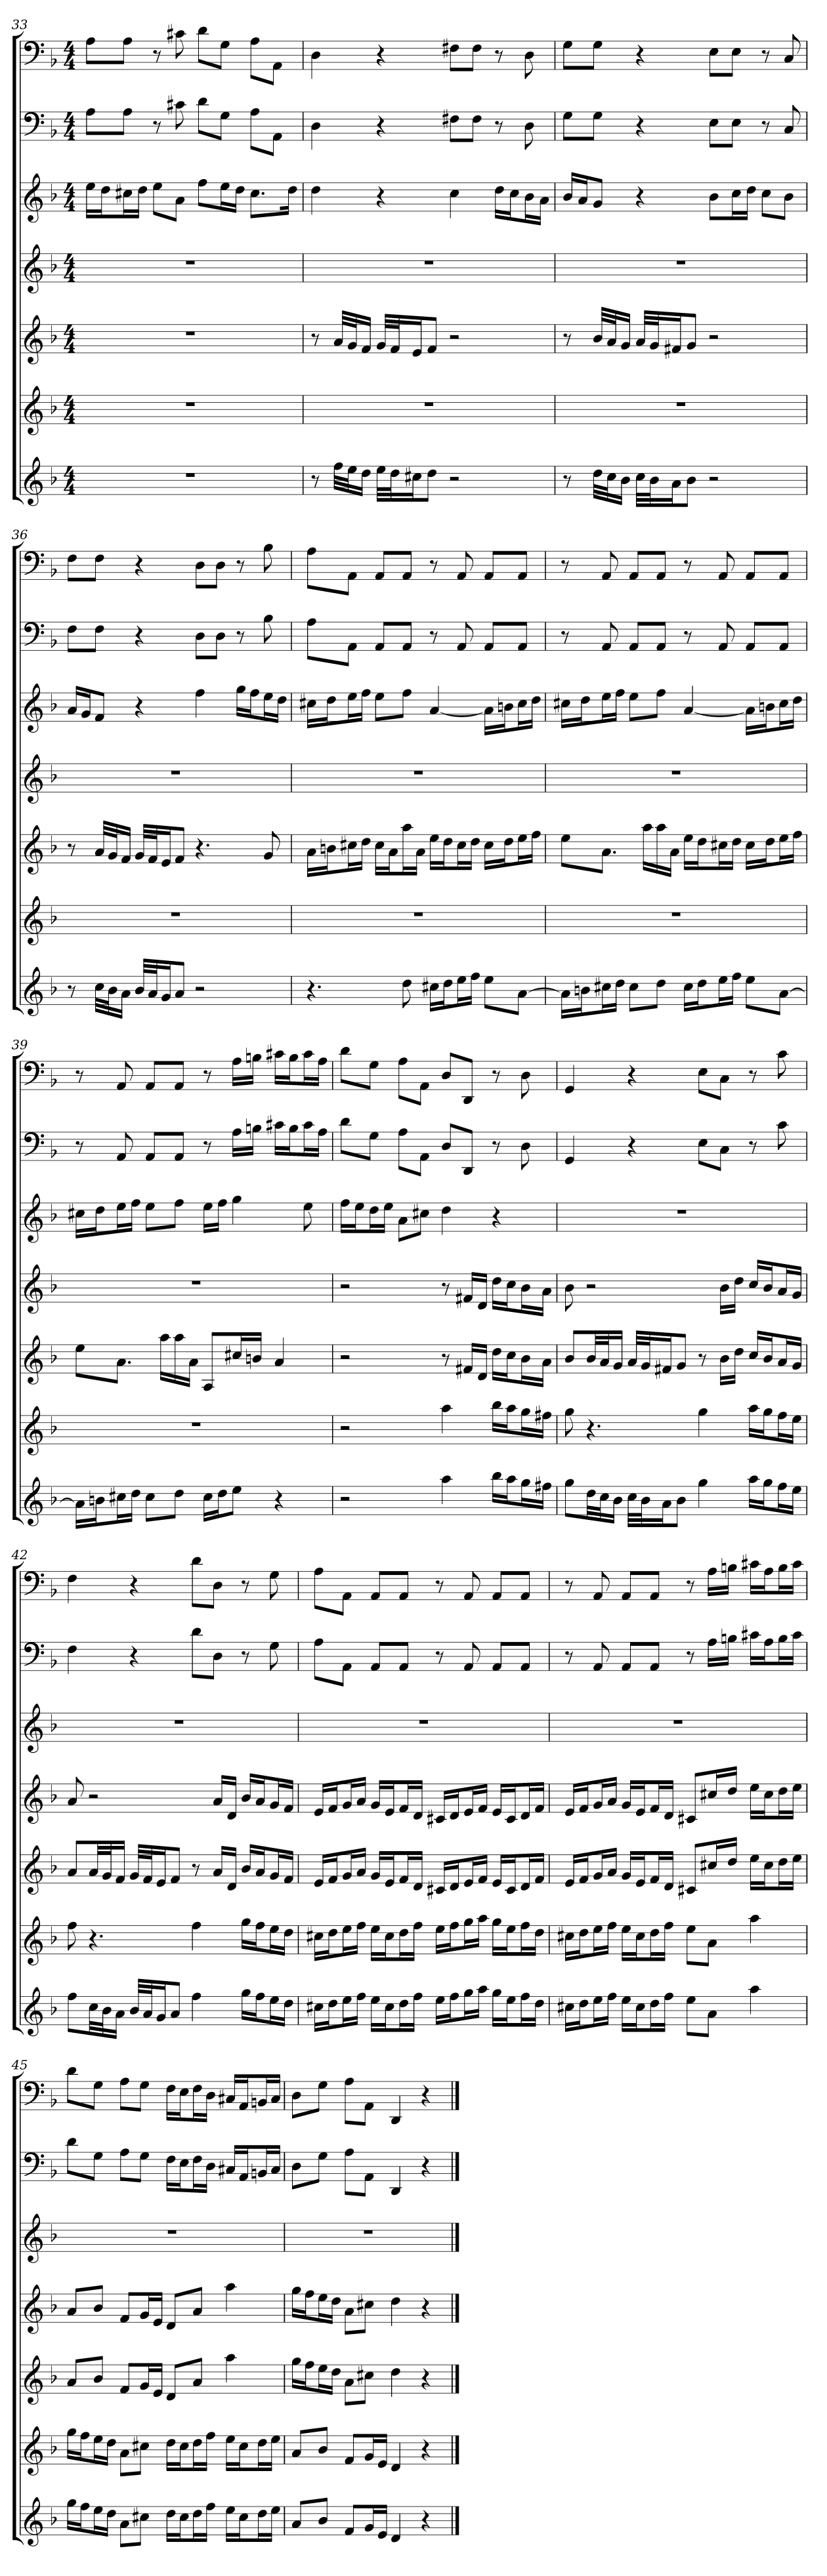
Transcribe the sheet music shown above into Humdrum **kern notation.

**kern	**kern	**kern	**kern	**kern	**kern	**kern
*part7	*part6	*part5	*part4	*part3	*part2	*part1
*staff7	*staff6	*staff5	*staff4	*staff3	*staff2	*staff1
*k[b-]	*k[b-]	*k[b-]	*k[b-]	*k[b-]	*k[b-]	*k[b-]
*d:	*d:	*d:	*d:	*d:	*d:	*d:
*M4/4	*M4/4	*M4/4	*M4/4	*M4/4	*M4/4	*M4/4
=33	=33	=33	=33	=33	=33	=33
1r	1r	1r	1r	16eeLL	8AL	8AL
.	.	.	.	16ddJ	.	.
.	.	.	.	16cc#XL	8AJ	8AJ
.	.	.	.	16ddJJ	.	.
.	.	.	.	8eeL	8r	8r
.	.	.	.	8aJ	8c#X	8c#X
.	.	.	.	8ffL	8dL	8dL
.	.	.	.	16eeL	8GJ	8GJ
.	.	.	.	16ddJJ	.	.
.	.	.	.	8.cc#L	8AL	8AL
.	.	.	.	.	8AAJ	8AAJ
.	.	.	.	16ddJk	.	.
=34	=34	=34	=34	=34	=34	=34
8r	1r	8r	1r	4dd	4D	4D
32ffLLL	.	32aLLL	.	.	.	.
32eeJ	.	32gJ	.	.	.	.
16ddJJ	.	16fJJ	.	.	.	.
32eeLLL	.	32gLLL	.	4r	4r	4r
32ddJ	.	32fJ	.	.	.	.
16cc#XJ	.	16eJ	.	.	.	.
8ddJ	.	8fJ	.	.	.	.
2r	.	2r	.	4cc	8F#XL	8F#XL
.	.	.	.	.	8F#J	8F#J
.	.	.	.	16ddLL	8r	8r
.	.	.	.	16ccJ	.	.
.	.	.	.	16b-L	8D	8D
.	.	.	.	16aJJ	.	.
=35	=35	=35	=35	=35	=35	=35
8r	1r	8r	1r	16b-LL	8GL	8GL
.	.	.	.	16aJ	.	.
32ddLLL	.	32b-LLL	.	8gJ	8GJ	8GJ
32ccJ	.	32aJ	.	.	.	.
16b-JJ	.	16gJJ	.	.	.	.
32ccLLL	.	32aLLL	.	4r	4r	4r
32b-J	.	32gJ	.	.	.	.
16aJ	.	16f#XJ	.	.	.	.
8b-J	.	8gJ	.	.	.	.
2r	.	2r	.	8b-L	8EL	8EL
.	.	.	.	16ccL	8EJ	8EJ
.	.	.	.	16ddJJ	.	.
.	.	.	.	8ccL	8r	8r
.	.	.	.	8b-J	8C	8C
=36	=36	=36	=36	=36	=36	=36
8r	1r	8r	1r	16aLL	8FL	8FL
.	.	.	.	16gJ	.	.
32ccLLL	.	32aLLL	.	8fJ	8FJ	8FJ
32b-J	.	32gJ	.	.	.	.
16aJJ	.	16fJJ	.	.	.	.
32b-LLL	.	32gLLL	.	4r	4r	4r
32aJ	.	32fJ	.	.	.	.
16gJ	.	16eJ	.	.	.	.
8aJ	.	8fJ	.	.	.	.
2r	.	4.r	.	4ff	8DL	8DL
.	.	.	.	.	8DJ	8DJ
.	.	.	.	16ggLL	8r	8r
.	.	.	.	16ffJ	.	.
.	.	8g	.	16eeL	8B-	8B-
.	.	.	.	16ddJJ	.	.
=37	=37	=37	=37	=37	=37	=37
4.r	1r	16aLL	1r	16cc#XLL	8AL	8AL
.	.	16bnJ	.	16ddJ	.	.
.	.	16cc#XL	.	16eeL	8AAJ	8AAJ
.	.	16ddJJ	.	16ffJJ	.	.
.	.	16cc#LL	.	8eeL	8AAL	8AAL
.	.	16aJ	.	.	.	.
8dd	.	16aaL	.	8ffJ	8AAJ	8AAJ
.	.	16aJJ	.	.	.	.
16cc#XLL	.	16eeLL	.	[4a	8r	8r
16ddJ	.	16ddJ	.	.	.	.
16eeL	.	16cc#L	.	.	8AA	8AA
16ffJJ	.	16ddJJ	.	.	.	.
8eeL	.	16cc#LL	.	16aLL]	8AAL	8AAL
.	.	16ddJ	.	16bnJ	.	.
[8aJ	.	16eeL	.	16cc#L	8AAJ	8AAJ
.	.	16ffJJ	.	16ddJJ	.	.
=38	=38	=38	=38	=38	=38	=38
16aLL]	1r	8eeL	1r	16cc#XLL	8r	8r
16bnJ	.	.	.	16ddJ	.	.
16cc#XL	.	8.aJ	.	16eeL	8AA	8AA
16ddJJ	.	.	.	16ffJJ	.	.
8cc#L	.	.	.	8eeL	8AAL	8AAL
.	.	16aaLL	.	.	.	.
8ddJ	.	16aa	.	8ffJ	8AAJ	8AAJ
.	.	16aJJ	.	.	.	.
16cc#LL	.	16eeLL	.	[4a	8r	8r
16ddJ	.	16ddJ	.	.	.	.
16eeL	.	16cc#XL	.	.	8AA	8AA
16ffJJ	.	16ddJJ	.	.	.	.
8eeL	.	16cc#LL	.	16aLL]	8AAL	8AAL
.	.	16ddJ	.	16bnJ	.	.
[8aJ	.	16eeL	.	16cc#L	8AAJ	8AAJ
.	.	16ffJJ	.	16ddJJ	.	.
=39	=39	=39	=39	=39	=39	=39
16aLL]	1r	8eeL	1r	16cc#XLL	8r	8r
16bnJ	.	.	.	16ddJ	.	.
16cc#XL	.	8.aJ	.	16eeL	8AA	8AA
16ddJJ	.	.	.	16ffJJ	.	.
8cc#L	.	.	.	8eeL	8AAL	8AAL
.	.	16aaLL	.	.	.	.
8ddJ	.	16aa	.	8ffJ	8AAJ	8AAJ
.	.	16aJJ	.	.	.	.
16cc#LL	.	8AL	.	16eeLL	8r	8r
16ddJ	.	.	.	16ffJJ	.	.
8eeJ	.	16cc#XL	.	4gg	16ALL	16ALL
.	.	16bnJJ	.	.	16BnJJ	16BnJJ
4r	.	4a	.	.	16c#XLL	16c#XLL
.	.	.	.	.	16BJ	16BJ
.	.	.	.	8ee	16c#L	16c#L
.	.	.	.	.	16AJJ	16AJJ
=40	=40	=40	=40	=40	=40	=40
2r	2r	2r	2r	16ffLL	8dL	8dL
.	.	.	.	16eeJ	.	.
.	.	.	.	16ddL	8GJ	8GJ
.	.	.	.	16eeJJ	.	.
.	.	.	.	8aL	8AL	8AL
.	.	.	.	8cc#XJ	8AAJ	8AAJ
4aa	4aa	8r	8r	4dd	8DL	8DL
.	.	16f#XLL	16f#XLL	.	8DDJ	8DDJ
.	.	16dJJ	16dJJ	.	.	.
16bb-LL	16bb-LL	16ddLL	16ddLL	4r	8r	8r
16aaJ	16aaJ	16ccJ	16ccJ	.	.	.
16ggL	16ggL	16b-L	16b-L	.	8D	8D
16ff#XJJ	16ff#XJJ	16aJJ	16aJJ	.	.	.
=41	=41	=41	=41	=41	=41	=41
8ggL	8gg	8b-L	8b-	1r	4GG	4GG
32ddLL	4.r	32b-LL	2r	.	.	.
32ccJ	.	32aJ	.	.	.	.
16b-JJ	.	16gJJ	.	.	.	.
32ccLLL	.	32aLLL	.	.	4r	4r
32b-J	.	32gJ	.	.	.	.
16aJ	.	16f#XJ	.	.	.	.
8b-J	.	8gJ	.	.	.	.
4gg	4gg	8r	.	.	8EL	8EL
.	.	16b-LL	16b-LL	.	8CJ	8CJ
.	.	16ddJJ	16ddJJ	.	.	.
16aaLL	16aaLL	16ccLL	16ccLL	.	8r	8r
16ggJ	16ggJ	16b-J	16b-J	.	.	.
16ffL	16ffL	16aL	16aL	.	8c	8c
16eeJJ	16eeJJ	16gJJ	16gJJ	.	.	.
=42	=42	=42	=42	=42	=42	=42
8ffL	8ff	8aL	8a	1r	4F	4F
32ccLL	4.r	32aLL	2r	.	.	.
32b-J	.	32gJ	.	.	.	.
16aJJ	.	16fJJ	.	.	.	.
32b-LLL	.	32gLLL	.	.	4r	4r
32aJ	.	32fJ	.	.	.	.
16gJ	.	16eJ	.	.	.	.
8aJ	.	8fJ	.	.	.	.
4ff	4ff	8r	.	.	8dL	8dL
.	.	16aLL	16aLL	.	8DJ	8DJ
.	.	16dJJ	16dJJ	.	.	.
16ggLL	16ggLL	16b-LL	16b-LL	.	8r	8r
16ffJ	16ffJ	16aJ	16aJ	.	.	.
16eeL	16eeL	16gL	16gL	.	8G	8G
16ddJJ	16ddJJ	16fJJ	16fJJ	.	.	.
=43	=43	=43	=43	=43	=43	=43
16cc#XLL	16cc#XLL	16eLL	16eLL	1r	8AL	8AL
16ddJ	16ddJ	16fJ	16fJ	.	.	.
16eeL	16eeL	16gL	16gL	.	8AAJ	8AAJ
16ffJJ	16ffJJ	16aJJ	16aJJ	.	.	.
16eeLL	16eeLL	16gLL	16gLL	.	8AAL	8AAL
16cc#J	16cc#J	16eJ	16eJ	.	.	.
16ddL	16ddL	16fL	16fL	.	8AAJ	8AAJ
16ffJJ	16ffJJ	16dJJ	16dJJ	.	.	.
16eeLL	16eeLL	16c#XLL	16c#XLL	.	8r	8r
16ffJ	16ffJ	16dJ	16dJ	.	.	.
16ggL	16ggL	16eL	16eL	.	8AA	8AA
16aaJJ	16aaJJ	16fJJ	16fJJ	.	.	.
16ggLL	16ggLL	16eLL	16eLL	.	8AAL	8AAL
16eeJ	16eeJ	16c#J	16c#J	.	.	.
16ffL	16ffL	16dL	16dL	.	8AAJ	8AAJ
16ddJJ	16ddJJ	16fJJ	16fJJ	.	.	.
=44	=44	=44	=44	=44	=44	=44
16cc#XLL	16cc#XLL	16eLL	16eLL	1r	8r	8r
16ddJ	16ddJ	16fJ	16fJ	.	.	.
16eeL	16eeL	16gL	16gL	.	8AA	8AA
16ffJJ	16ffJJ	16aJJ	16aJJ	.	.	.
16eeLL	16eeLL	16gLL	16gLL	.	8AAL	8AAL
16cc#J	16cc#J	16eJ	16eJ	.	.	.
16ddL	16ddL	16fL	16fL	.	8AAJ	8AAJ
16ffJJ	16ffJJ	16dJJ	16dJJ	.	.	.
8eeL	8eeL	8c#XL	8c#XL	.	8r	8r
8aJ	8aJ	16cc#XL	16cc#XL	.	16ALL	16ALL
.	.	16ddJJ	16ddJJ	.	16BnJJ	16BnJJ
4aa	4aa	16eeLL	16eeLL	.	16c#XLL	16c#XLL
.	.	16cc#J	16cc#J	.	16AJ	16AJ
.	.	16ddL	16ddL	.	16BL	16BL
.	.	16eeJJ	16eeJJ	.	16c#JJ	16c#JJ
=45	=45	=45	=45	=45	=45	=45
16ggLL	16ggLL	8aL	8aL	1r	8dL	8dL
16ffJ	16ffJ	.	.	.	.	.
16eeL	16eeL	8b-J	8b-J	.	8GJ	8GJ
16ddJJ	16ddJJ	.	.	.	.	.
8aL	8aL	8fL	8fL	.	8AL	8AL
8cc#XJ	8cc#XJ	16gL	16gL	.	8GJ	8GJ
.	.	16eJJ	16eJJ	.	.	.
16ddLL	16ddLL	8dL	8dL	.	16FLL	16FLL
16cc#J	16cc#J	.	.	.	16EJ	16EJ
16ddL	16ddL	8aJ	8aJ	.	16FL	16FL
16ffJJ	16ffJJ	.	.	.	16DJJ	16DJJ
16eeLL	16eeLL	4aa	4aa	.	16C#XLL	16C#XLL
16cc#J	16cc#J	.	.	.	16AAJ	16AAJ
16ddL	16ddL	.	.	.	16BBnL	16BBnL
16eeJJ	16eeJJ	.	.	.	16C#JJ	16C#JJ
=46	=46	=46	=46	=46	=46	=46
8aL	8aL	16ggLL	16ggLL	1r	8DL	8DL
.	.	16ffJ	16ffJ	.	.	.
8b-J	8b-J	16eeL	16eeL	.	8GJ	8GJ
.	.	16ddJJ	16ddJJ	.	.	.
8fL	8fL	8aL	8aL	.	8AL	8AL
16gL	16gL	8cc#XJ	8cc#XJ	.	8AAJ	8AAJ
16eJJ	16eJJ	.	.	.	.	.
4d	4d	4dd	4dd	.	4DD	4DD
4r	4r	4r	4r	.	4r	4r
==	==	==	==	==	==	==
*-	*-	*-	*-	*-	*-	*-
